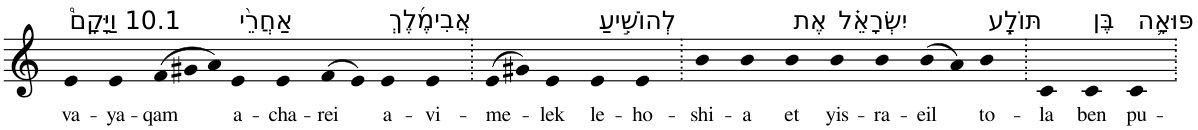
**kern	**text
*part1	*part1
*staff1	*staff1
*I"Piano	*
*I'Pno	*
*clefG2	*
*k[]	*
=1	=1
!LO:TX:a:t=10.1 וַיָּקָם֩	!
!	!LO:LY:b
4e	va-
!	!LO:LY:b
4e	-ya-
*Xtuplet	*
!	!LO:LY:b
(>12f	-qam
12g#X	.
12a)	.
!LO:TX:a:t=אַחֲרֵ֨י	!
!	!LO:LY:b
4e	a-
!	!LO:LY:b
4e	-cha-
!	!LO:LY:b
(>8f	-rei
8e)	.
!LO:TX:a:t=אֲבִימֶ֜לֶךְ	!
!	!LO:LY:b
4e	a-
!	!LO:LY:b
4e	-vi-
=2.	=2.
!	!LO:LY:b
(>8e	-me-
8g#X)	.
!	!LO:LY:b
4e	-lek
!LO:TX:a:t=לְהוֹשִׁ֣יעַ	!
!	!LO:LY:b
4e	le-
!	!LO:LY:b
4e	-ho-
=3.	=3.
!	!LO:LY:b
4b	-shi-
!	!LO:LY:b
4b	-a
!LO:TX:a:t=אֶת	!
!	!LO:LY:b
4b	et
!LO:TX:a:t=יִשְׂרָאֵ֗ל	!
!	!LO:LY:b
4b	yis-
!	!LO:LY:b
4b	-ra-
!	!LO:LY:b
(>8b	-eil
8a)	.
!LO:TX:a:t=תּוֹלָ֧ע	!
!	!LO:LY:b
4b	to-
=4.	=4.
!	!LO:LY:b
4c	-la
!LO:TX:a:t=בֶּן	!
!	!LO:LY:b
4c	ben
!LO:TX:a:t=פּוּאָ֛ה	!
!	!LO:LY:b
4c	pu-
=.	=.
*-	*-
